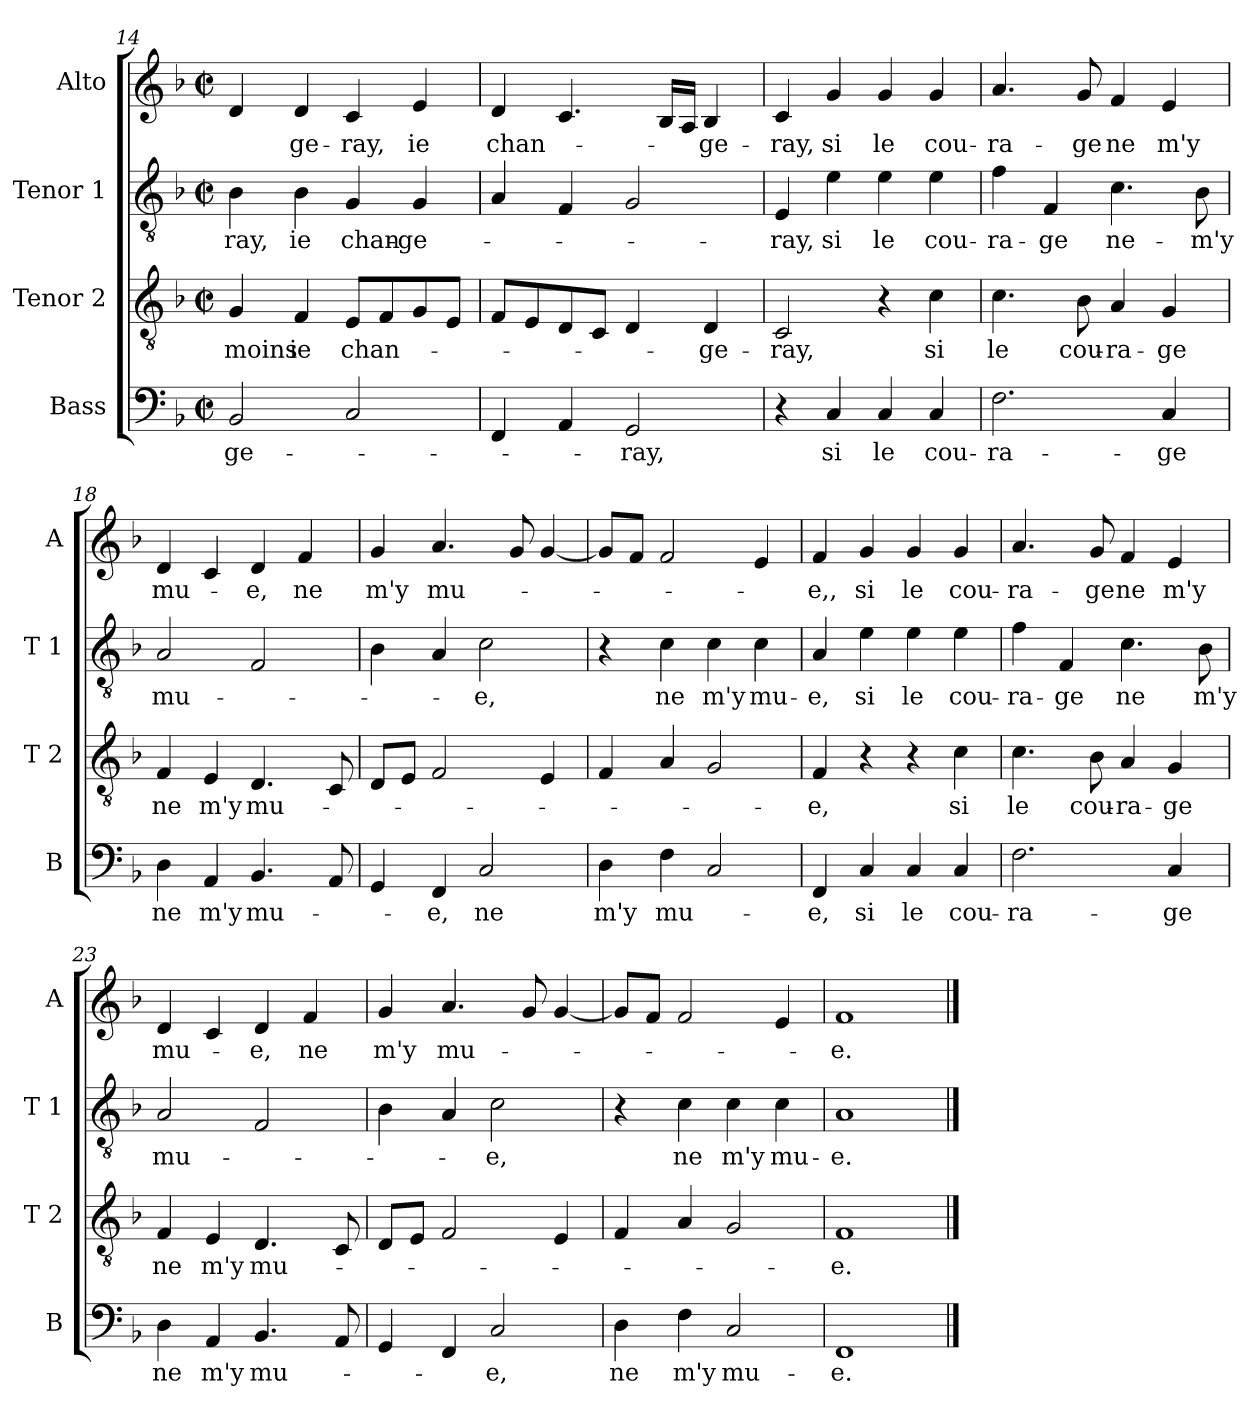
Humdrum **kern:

**kern	**text	**kern	**text	**kern	**text	**kern	**text
*part4	*part4	*part3	*part3	*part2	*part2	*part1	*part1
*staff4	*staff4	*staff3	*staff3	*staff2	*staff2	*staff1	*staff1
*I"Bass	*	*I"Tenor 2	*	*I"Tenor 1	*	*I"Alto	*
*I'B	*	*I'T 2	*	*I'T 1	*	*I'A	*
*clefF4	*	*clefGv2	*	*clefGv2	*	*clefG2	*
*k[b-]	*	*k[b-]	*	*k[b-]	*	*k[b-]	*
*F:	*	*F:	*	*F:	*	*F:	*
*M2/2	*	*M2/2	*	*M2/2	*	*M2/2	*
*met(c|)	*	*met(c|)	*	*met(c|)	*	*met(c|)	*
=14	=14	=14	=14	=14	=14	=14	=14
!	!LO:LY:b	!	!LO:LY:b	!	!LO:LY:b	!	!
2BB-/	-ge-	4G/	moins	4B-\	-ray,	4d/	.
!	!	!	!LO:LY:b	!	!LO:LY:b	!	!LO:LY:b
.	.	4F/	ie	4B-\	ie	4d/	-ge-
!	!	!	!LO:LY:b	!	!LO:LY:b	!	!LO:LY:b
2C/	.	8E/L	chan-	4G/	chan-	4c/	-ray,
.	.	8F/	.	.	.	.	.
!	!	!	!	!	!LO:LY:b	!	!LO:LY:b
.	.	8G/	.	4G/	-ge-	4e/	ie
.	.	8E/J	.	.	.	.	.
=15	=15	=15	=15	=15	=15	=15	=15
!	!	!	!	!	!	!	!LO:LY:b
4FF/	.	8F/L	.	4A/	.	4d/	chan-
.	.	8E/	.	.	.	.	.
4AA/	.	8D/	.	4F/	.	4.c/	.
.	.	8C/J	.	.	.	.	.
!	!LO:LY:b	!	!	!	!	!	!
2GG/	-ray,	4D/	.	2G/	.	.	.
.	.	.	.	.	.	16B-/LL	.
.	.	.	.	.	.	16A/JJ	.
!	!	!	!LO:LY:b	!	!	!	!LO:LY:b
.	.	4D/	-ge-	.	.	4B-/	-ge-
!!LO:LB:g=z
=16	=16	=16	=16	=16	=16	=16	=16
!	!	!	!LO:LY:b	!	!LO:LY:b	!	!LO:LY:b
4r	.	2C/	-ray,	4E/	-ray,	4c/	-ray,
!	!LO:LY:b	!	!	!	!LO:LY:b	!	!LO:LY:b
4C/	si	.	.	4e\	si	4g/	si
!	!LO:LY:b	!	!	!	!LO:LY:b	!	!LO:LY:b
4C/	le	4r	.	4e\	le	4g/	le
!	!LO:LY:b	!	!LO:LY:b	!	!LO:LY:b	!	!LO:LY:b
4C/	cou-	4c\	si	4e\	cou-	4g/	cou-
=17	=17	=17	=17	=17	=17	=17	=17
!	!LO:LY:b	!	!LO:LY:b	!	!LO:LY:b	!	!LO:LY:b
2.F\	-ra-	4.c\	le	4f\	-ra-	4.a/	-ra-
!	!	!	!	!	!LO:LY:b	!	!
.	.	.	.	4F/	-ge	.	.
!	!	!	!LO:LY:b	!	!	!	!LO:LY:b
.	.	8B-\	cou-	.	.	8g/	-ge
!	!	!	!LO:LY:b	!	!LO:LY:b	!	!LO:LY:b
.	.	4A/	-ra-	4.c\	ne-	4f/	ne
!	!LO:LY:b	!	!LO:LY:b	!	!	!	!LO:LY:b
4C/	-ge	4G/	-ge	.	.	4e/	m'y
!	!	!	!	!	!LO:LY:b	!	!
.	.	.	.	8B-\	-m'y	.	.
=18	=18	=18	=18	=18	=18	=18	=18
!	!LO:LY:b	!	!LO:LY:b	!	!LO:LY:b	!	!LO:LY:b
4D\	ne	4F/	ne	2A/	mu-	4d/	mu-
!	!LO:LY:b	!	!LO:LY:b	!	!	!	!
4AA/	m'y	4E/	m'y	.	.	4c/	.
!	!LO:LY:b	!	!LO:LY:b	!	!	!	!LO:LY:b
4.BB-/	mu-	4.D/	mu-	2F/	.	4d/	-e,
!	!	!	!	!	!	!	!LO:LY:b
.	.	.	.	.	.	4f/	ne
8AA/	.	8C/	.	.	.	.	.
=19	=19	=19	=19	=19	=19	=19	=19
!	!	!	!	!	!	!	!LO:LY:b
4GG/	.	8D/L	.	4B-\	.	4g/	m'y
.	.	8E/J	.	.	.	.	.
!	!LO:LY:b	!	!	!	!	!	!LO:LY:b
4FF/	-e,	2F/	.	4A/	.	4.a/	mu-
!	!LO:LY:b	!	!	!	!LO:LY:b	!	!
2C/	ne	.	.	2c\	-e,	.	.
.	.	.	.	.	.	8g/	.
.	.	4E/	.	.	.	[4g/	.
=20	=20	=20	=20	=20	=20	=20	=20
!	!LO:LY:b	!	!	!	!	!	!
4D\	m'y	4F/	.	4r	.	8g/L]	.
.	.	.	.	.	.	8f/J	.
!	!LO:LY:b	!	!	!	!LO:LY:b	!	!
4F\	mu-	4A/	.	4c\	ne	2f/	.
!	!	!	!	!	!LO:LY:b	!	!
2C/	.	2G/	.	4c\	m'y	.	.
!	!	!	!	!	!LO:LY:b	!	!
.	.	.	.	4c\	mu-	4e/	.
!!LO:LB:g=z
=21	=21	=21	=21	=21	=21	=21	=21
!	!LO:LY:b	!	!LO:LY:b	!	!LO:LY:b	!	!LO:LY:b
4FF/	-e,	4F/	-e,	4A/	-e,	4f/	-e,,
!	!LO:LY:b	!	!	!	!LO:LY:b	!	!LO:LY:b
4C/	si	4r	.	4e\	si	4g/	si
!	!LO:LY:b	!	!	!	!LO:LY:b	!	!LO:LY:b
4C/	le	4r	.	4e\	le	4g/	le
!	!LO:LY:b	!	!LO:LY:b	!	!LO:LY:b	!	!LO:LY:b
4C/	cou-	4c\	si	4e\	cou-	4g/	cou-
=22	=22	=22	=22	=22	=22	=22	=22
!	!LO:LY:b	!	!LO:LY:b	!	!LO:LY:b	!	!LO:LY:b
2.F\	-ra-	4.c\	le	4f\	-ra-	4.a/	-ra-
!	!	!	!	!	!LO:LY:b	!	!
.	.	.	.	4F/	-ge	.	.
!	!	!	!LO:LY:b	!	!	!	!LO:LY:b
.	.	8B-\	cou-	.	.	8g/	-ge
!	!	!	!LO:LY:b	!	!LO:LY:b	!	!LO:LY:b
.	.	4A/	-ra-	4.c\	ne	4f/	ne
!	!LO:LY:b	!	!LO:LY:b	!	!	!	!LO:LY:b
4C/	-ge	4G/	-ge	.	.	4e/	m'y
!	!	!	!	!	!LO:LY:b	!	!
.	.	.	.	8B-\	m'y	.	.
=23	=23	=23	=23	=23	=23	=23	=23
!	!LO:LY:b	!	!LO:LY:b	!	!LO:LY:b	!	!LO:LY:b
4D\	ne	4F/	ne	2A/	mu-	4d/	mu-
!	!LO:LY:b	!	!LO:LY:b	!	!	!	!
4AA/	m'y	4E/	m'y	.	.	4c/	.
!	!LO:LY:b	!	!LO:LY:b	!	!	!	!LO:LY:b
4.BB-/	mu-	4.D/	mu-	2F/	.	4d/	-e,
!	!	!	!	!	!	!	!LO:LY:b
.	.	.	.	.	.	4f/	ne
8AA/	.	8C/	.	.	.	.	.
=24	=24	=24	=24	=24	=24	=24	=24
!	!	!	!	!	!	!	!LO:LY:b
4GG/	.	8D/L	.	4B-\	.	4g/	m'y
.	.	8E/J	.	.	.	.	.
!	!	!	!	!	!	!	!LO:LY:b
4FF/	.	2F/	.	4A/	.	4.a/	mu-
!	!LO:LY:b	!	!	!	!LO:LY:b	!	!
2C/	-e,	.	.	2c\	-e,	.	.
.	.	.	.	.	.	8g/	.
.	.	4E/	.	.	.	[4g/	.
=25	=25	=25	=25	=25	=25	=25	=25
!	!LO:LY:b	!	!	!	!	!	!
4D\	ne	4F/	.	4r	.	8g/L]	.
.	.	.	.	.	.	8f/J	.
!	!LO:LY:b	!	!	!	!LO:LY:b	!	!
4F\	m'y	4A/	.	4c\	ne	2f/	.
!	!LO:LY:b	!	!	!	!LO:LY:b	!	!
2C/	mu-	2G/	.	4c\	m'y	.	.
!	!	!	!	!	!LO:LY:b	!	!
.	.	.	.	4c\	mu-	4e/	.
=26	=26	=26	=26	=26	=26	=26	=26
!	!LO:LY:b	!	!LO:LY:b	!	!LO:LY:b	!	!LO:LY:b
1FF	-e.	1F	-e.	1A	-e.	1f	-e.
==	==	==	==	==	==	==	==
*-	*-	*-	*-	*-	*-	*-	*-
